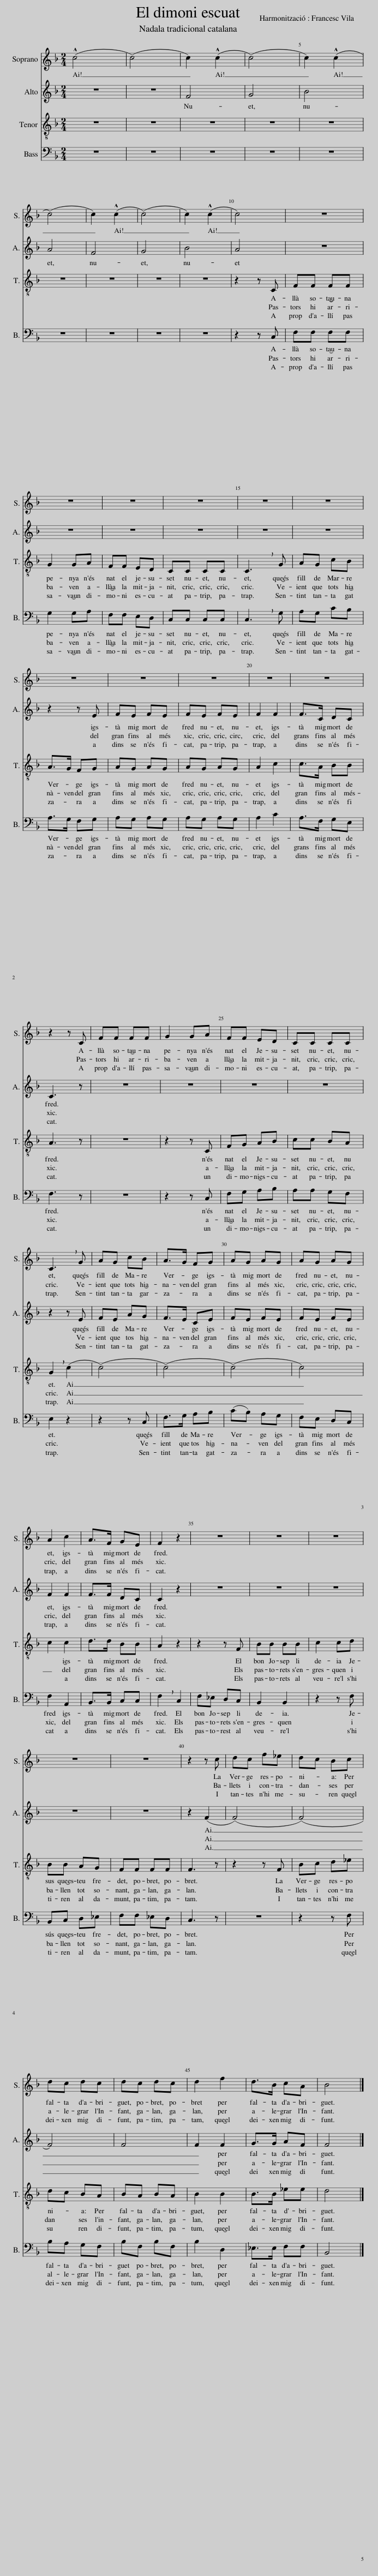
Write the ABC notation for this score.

X:1
%%score 1 2 3 4
L:1/8
M:2/4
I:linebreak $
K:F
V:1 treble
V:2 treble
V:3 treble-8
V:4 bass
V:1
 (!^!c4 | (c4) | c2) (!^!c2 | (c4) | c2) (!^!c2 |$ %5
 (c4) | c2) (!^!c2 | (c4) | c2) (!^!c2 | c4) | %10
 z4 |$ z4 | z4 | z4 | z4 | %15
 z4 |$ z4 | z4 | z4 | z4 | %20
 z4 |$ z2 z C | FF FF | G2 GA | FF ED | %25
 CC CC |$ !breath!C3 G | AG cB | A>G FG | AG AG | %30
 AG AG |$ A2 c2 | A>F GE | F2 z2 | z4 | %35
 z4 | z4 |$ z4 | z4 | z2 z c | %40
 dc f_e | dc Bc |$ dc dc | dc dc | d2 f2 | %45
 d>B cA | B4 |] %47
V:2
 z4 | z4 | F4 | G4 | B4 |$ %5
 A4 | F4 | G4 | B4 | A4 | %10
 z4 |$ z4 | z4 | z4 | z4 | %15
 z4 |$ z2 z E | FE FE | FE FE | F2 F2 | %20
 F>C DC |$ C3 z | z4 | z4 | z4 | %25
 z4 |$ z2 z E | FE AG | F>E CE | FE FE | %30
 FE FE |$ F2 F2 | F>F DC | C2 z2 | z4 | %35
 z4 | z4 |$ z4 | z4 | z2 (F2 | %40
 (F4) | (F4) |$ F4) | F4 | F2 F2 | %45
 G>G AF | F4 |] %47
V:3
 z4 | z4 | z4 | z4 | z4 |$ %5
 z4 | z4 | z4 | z4 | z2 z C | %10
 FF FF |$ G2 GA | FF ED | CC CC | !breath!C3 G | %15
 AG cB |$ A>G FG | AG AG | AG AG | A2 c2 | %20
 c>A BB |$ A3 z | z4 | z2 z C | FG AB | %25
 cc BA |$ !breath!G2 (c2 | (c4) | (c4) | (c4) | %30
 c4) |$ c2 c2 | d>d BB | A2 z2 | z2 z F | %35
 BB BB | c2 cd |$ BB AG | FF FF | F3 z | %40
 z2 z F | Bc d_e |$ dc BA | BA BA | B2 B2 | %45
 B>B _ee | d4 |] %47
V:4
 z4 | z4 | z4 | z4 | z4 |$ %5
 z4 | z4 | z4 | z4 | z2 z C, | %10
 F,F, F,F, |$ G,2 G,A, | F,F, E,D, | C,C, C,C, | !breath!C,3 G, | %15
 A,G, CB, |$ A,>G, F,G, | A,G, A,G, | A,G, A,G, | A,2 C2 | %20
 A,>F, G,E, |$ F,3 z | z4 | z2 z C, | F,G, A,B, | %25
 A,A, G,F, |$ E,2 z2 | z2 z C, | F,>G, A,B, | (CB,) A,G, | %30
 F,E, D,C, |$ F,2 A,,2 | B,,>B,, C,C, | !breath!F,2 C,2 | F,_E, D,C, | %35
 B,,2 B,,2 | z2 z F, |$ B,,C, D,_E, | F,F, _E,D, | C,3 z | %40
 z4 | z2 z F, |$ B,A, G,F, | B,F, B,F, | B,2 D,2 | %45
 _E,>E, F,F, | B,,4 |] %47
